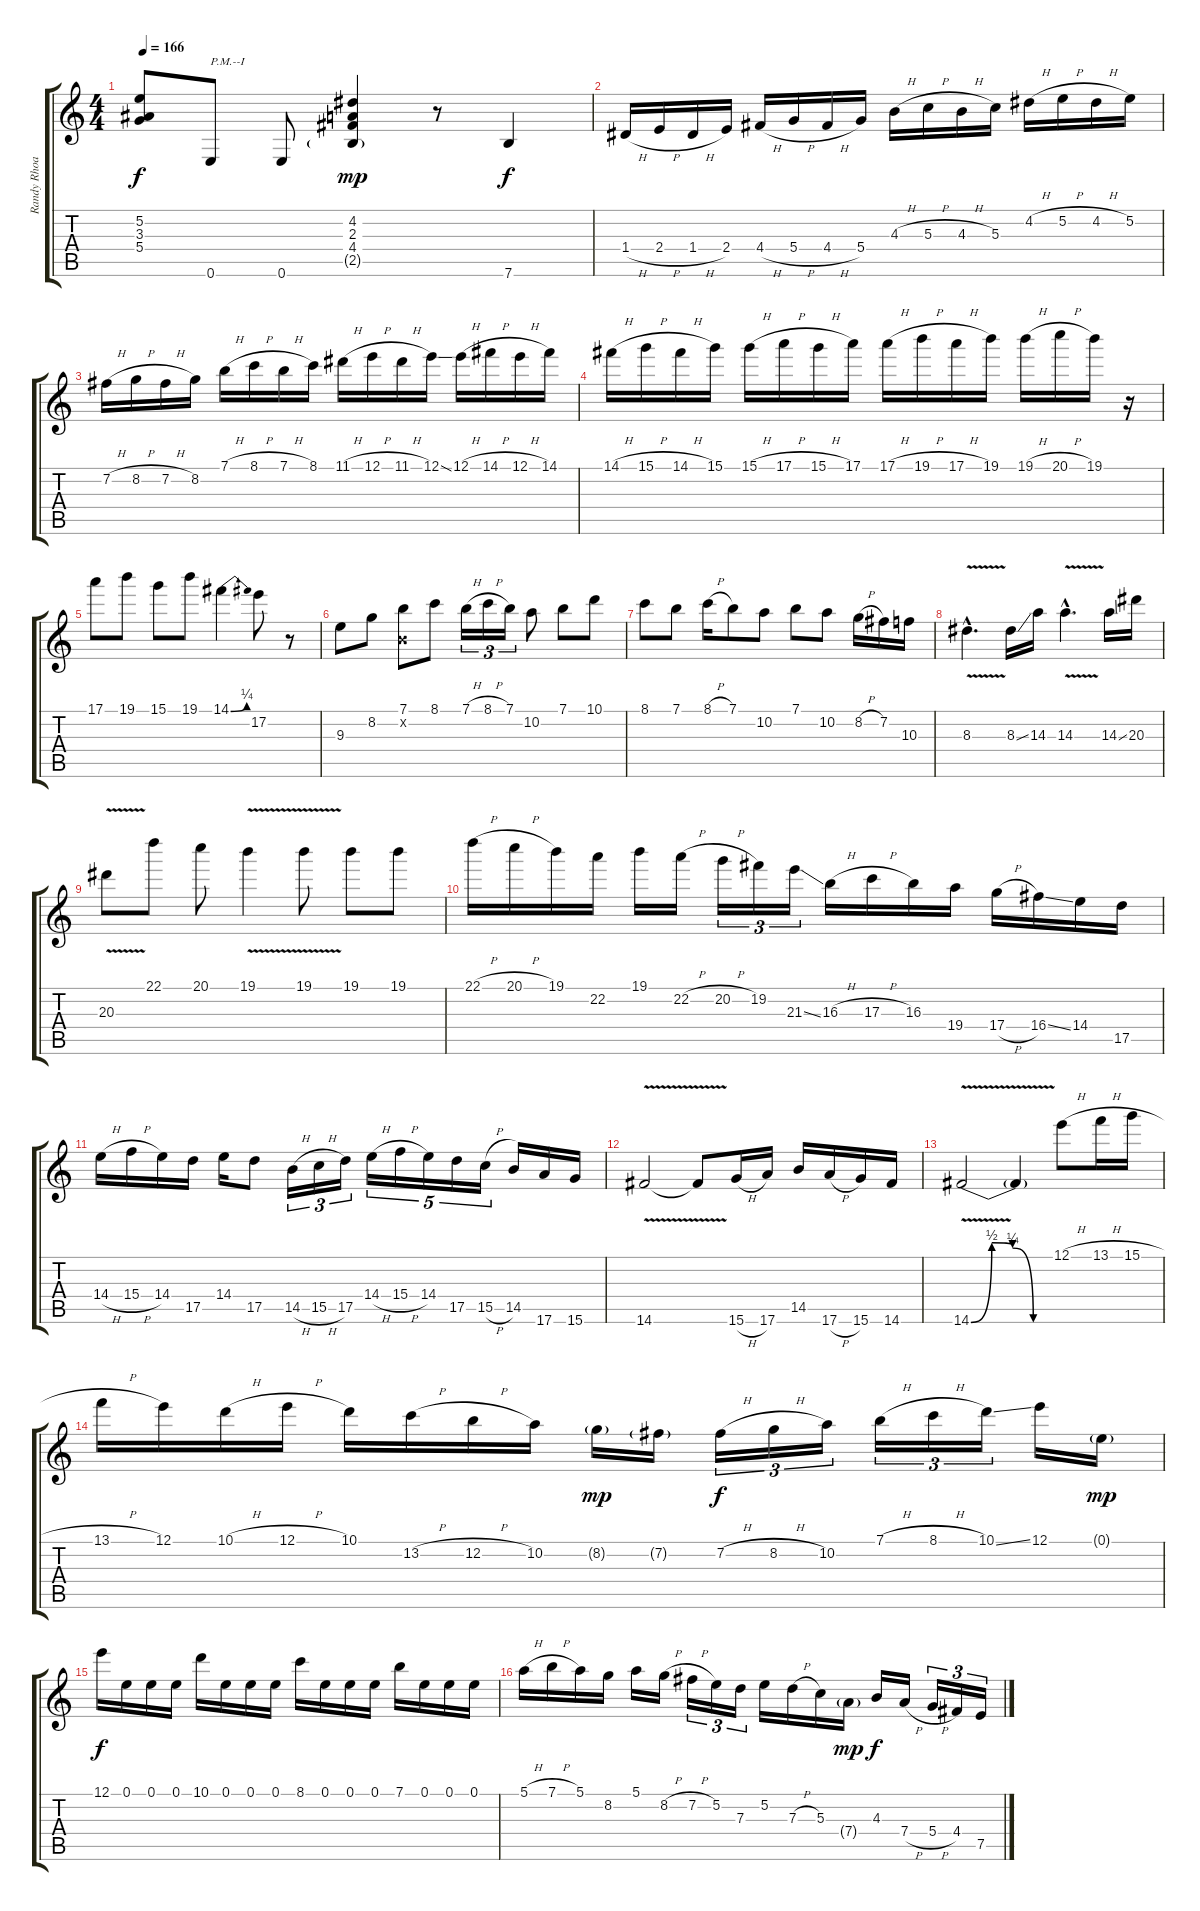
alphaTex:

\track ("Randy Rhoads GUITAR live " "Randy Rhoa") {instrument overdrivenguitar}
\staff {score tabs}
\tuning (E4 B3 G3 D3 A2 E2) {hide}
\ts (4 4)
\tempo 166
\clef g2
\ks c
(5.2 3.3 5.4).8{dy f} 0.6.8{txt "P.M.--I"} 0.6.8 (4.2 2.3 4.4 2.5{g}).4{dy mp} r.8 7.6.4{dy f} |
1.4{h}.16 2.4{h}.16 1.4{h}.16 2.4.16 4.4{h}.16 5.4{h}.16 4.4{h}.16 5.4.16 4.3{h}.16 5.3{h}.16 4.3{h}.16 5.3.16 4.2{h}.16 5.2{h}.16 4.2{h}.16 5.2.16 |
7.2{h}.16 8.2{h}.16 7.2{h}.16 8.2.16 7.1{h}.16 8.1{h}.16 7.1{h}.16 8.1.16 11.1{h}.16 12.1{h}.16 11.1{h}.16 12.1{ss}.16 12.1{h}.16 14.1{h}.16 12.1{h}.16 14.1.16 |
14.1{h}.16 15.1{h}.16 14.1{h}.16 15.1.16 15.1{h}.16 17.1{h}.16 15.1{h}.16 17.1.16 17.1{h}.16 19.1{h}.16 17.1{h}.16 19.1.16 19.1{h}.16 20.1{h}.16 19.1.16 r.16 |
17.1.8 19.1.8 15.1.8 19.1.8 14.1{be (bend 0 0 60 1)}.4 17.2.8 r.8 |
9.3.8 8.2.8 (7.1 0.2{x}).8 8.1.8 7.1{h}.16{tu (3 2)} 8.1{h}.16{tu (3 2)} 7.1.16{tu (3 2)} 10.2.8 7.1.8 10.1.8 |
8.1.8 7.1.8 8.1{h}.16 7.1.8 10.2.8 7.1.8 10.2.8 8.2{h}.16 7.2.16 10.3.16 |
8.3{v hac}.4{d} 8.3{ss}.16 14.3.16 14.3{v hac}.4{d} 14.3{ss}.16 20.3.16 |
20.3{v}.8 22.1.8 20.1.8 19.1{v}.4 19.1{v}.8 19.1.8 19.1.8 |
22.1{h}.16 20.1{h}.16 19.1.16 22.2.16 19.1.16 22.2{h}.16 20.2{h}.16{tu (3 2)} 19.2.16{tu (3 2)} 21.3{ss}.16{tu (3 2)} 16.3{h}.16 17.3{h}.16 16.3.16 19.4.16 17.4{h}.16 16.4{ss}.16 14.4.16 17.5.16 |
14.4{h}.16 15.4{h}.16 14.4.16 17.5.16 14.4.16 17.5.8 14.5{h}.16{tu (3 2)} 15.5{h}.16{tu (3 2)} 17.5.16{tu (3 2)} 14.4{h}.16{tu (5 4)} 15.4{h}.16{tu (5 4)} 14.4.16{tu (5 4)} 17.5.16{tu (5 4)} 15.5{h}.16{tu (5 4)} 14.5.16 17.6.16 15.6.16 |
14.6{v}.2 14.6{t}.8 15.6{h}.16 17.6.16 14.5.16 17.6{h}.16 15.6.16 14.6.16 |
14.6{be (custom 0 0 15 2 30 1 45 0 60 0) v}.2 14.6{t}.4 12.1{h}.8 13.1{h}.16 15.1{h}.16 |
13.1{h}.16 12.1.16 10.1{h}.16 12.1{h}.16 10.1.16 13.2{h}.16 12.2{h}.16 10.2.16 8.2{g}.16{dy mp} 7.2{g}.16 7.2{h}.16{tu (3 2) dy f} 8.2{h}.16{tu (3 2)} 10.2.16{tu (3 2)} 7.1{h}.16{tu (3 2)} 8.1{h}.16{tu (3 2)} 10.1{ss}.16{tu (3 2)} 12.1.16 0.1{g}.16{dy mp} |
12.1.16{dy f} 0.1.16 0.1.16 0.1.16 10.1.16 0.1.16 0.1.16 0.1.16 8.1.16 0.1.16 0.1.16 0.1.16 7.1.16 0.1.16 0.1.16 0.1.16 |
5.1{h}.16 7.1{h}.16 5.1.16 8.2.16 5.1.16 8.2{h}.16 7.2{h}.16{tu (3 2)} 5.2.16{tu (3 2)} 7.3.16{tu (3 2)} 5.2.16 7.3{h}.16 5.3.16 7.4{g}.16{dy mp} 4.3.16{dy f} 7.4{h}.16 5.4{h}.16{tu (3 2)} 4.4.16{tu (3 2)} 7.5.16{tu (3 2)}
